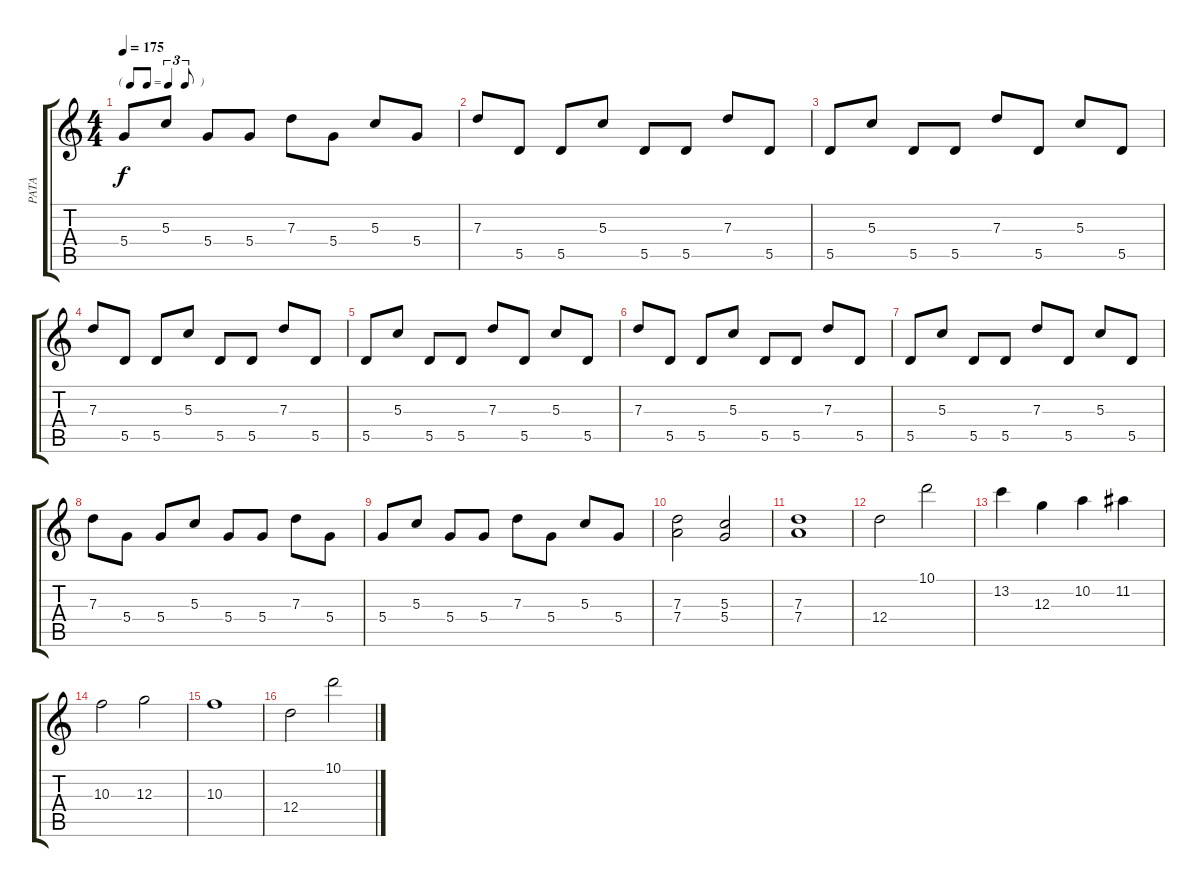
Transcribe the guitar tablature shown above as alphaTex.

\track ("PATA" "PATA") {instrument distortionguitar}
\staff {score tabs}
\tuning (E4 B3 G3 D3 A2 E2) {hide}
\ts (4 4)
\tf triplet8th
\tempo 175
\clef g2
\ks c
5.4.8{dy f} 5.3.8 5.4.8 5.4.8 7.3.8 5.4.8 5.3.8 5.4.8 |
7.3.8 5.5.8 5.5.8 5.3.8 5.5.8 5.5.8 7.3.8 5.5.8 |
5.5.8 5.3.8 5.5.8 5.5.8 7.3.8 5.5.8 5.3.8 5.5.8 |
7.3.8 5.5.8 5.5.8 5.3.8 5.5.8 5.5.8 7.3.8 5.5.8 |
5.5.8 5.3.8 5.5.8 5.5.8 7.3.8 5.5.8 5.3.8 5.5.8 |
7.3.8 5.5.8 5.5.8 5.3.8 5.5.8 5.5.8 7.3.8 5.5.8 |
5.5.8 5.3.8 5.5.8 5.5.8 7.3.8 5.5.8 5.3.8 5.5.8 |
7.3.8 5.4.8 5.4.8 5.3.8 5.4.8 5.4.8 7.3.8 5.4.8 |
5.4.8 5.3.8 5.4.8 5.4.8 7.3.8 5.4.8 5.3.8 5.4.8 |
(7.3 7.4).2 (5.3 5.4).2 |
(7.3 7.4).1 |
12.4.2{volume 16} 10.1.2 |
13.2.4 12.3.4 10.2.4 11.2.4 |
10.3.2 12.3.2 |
10.3.1 |
12.4.2 10.1.2
